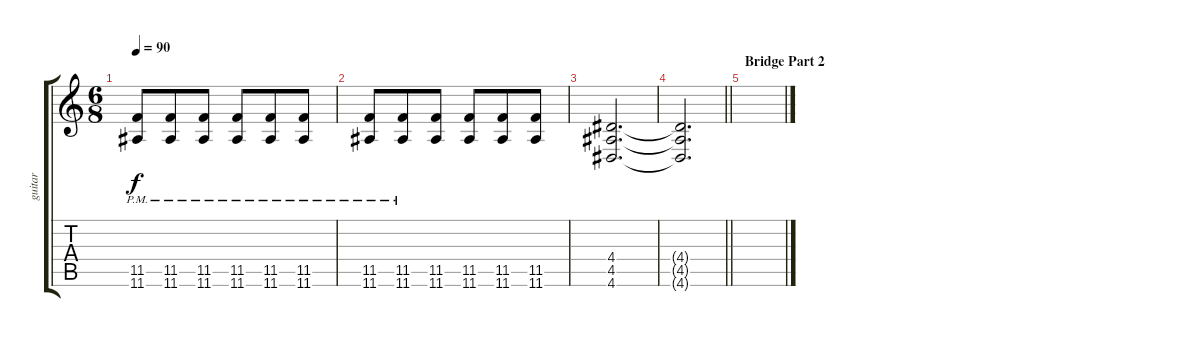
\track ("guitar" "guitar") {instrument distortionguitar}
\staff {score tabs}
\tuning (Db4 Ab3 E3 B2 Gb2 B1) {hide}
\ts (6 8)
\tempo 90
\clef g2
\ks c
(11.5{pm} 11.6{pm}).8{dy f} (11.5{pm} 11.6{pm}).8 (11.5{pm} 11.6{pm}).8 (11.5{pm} 11.6{pm}).8 (11.5{pm} 11.6{pm}).8 (11.5{pm} 11.6{pm}).8 |
(11.5{pm} 11.6{pm}).8 (11.5{pm} 11.6{pm}).8 (11.5 11.6).8 (11.5 11.6).8 (11.5 11.6).8 (11.5 11.6).8 |
(4.4 4.5 4.6).2{d} |
\barLineRight lightlight
(4.4{t} 4.5{t} 4.6{t}).2{d} |
\section ("" "Bridge Part 2")
